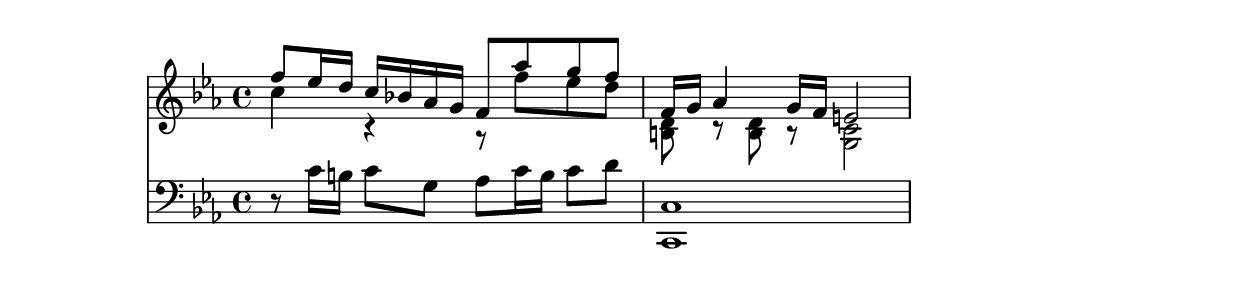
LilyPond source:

\version "2.19.21"

\header {
texidoc="Midi2ly remaps voices correctly to staves in MIDI-files that use instrument<->channel mapping when combined with voice<->track mapping.  TODO: pianostaff"
options=""
}

\score {
%% TODO:PIANOSTAFF  \context PianoStaff <<
  <<
    \context Staff = "treble" <<
      \set Score.midiChannelMapping = #'instrument
      \context Voice="one" \relative c'' {
	\time 4/4
	\key c \minor
	\voiceOne
%comes
%7
	f8 es16 d c16 bes ! as g f8 as' g f 
%8	es8 d es f b, c d b |
	f,16 g as4 g16 f e2 |
      }
      \context Voice="two" \relative c'' {
	\voiceTwo
%dux
%7
	c4 r4 r8 f es d |
%8	r8 as g f g f16 es f8 d | 
	<b, d>8 r <b d> r <g c>2 |
      }
    >>
    \context Staff = "bass" <<
      \context Voice="three" \relative {
	\key c \minor
	\clef bass
%7
	r8 c'16 b c8 g as c16 b c8 d |
%8	g8 c16 b c8 d f,16 g as4 g16 f | 
	<c,, c'>1
      }
    >>
  >>
  \layout {}
  \midi {}
}
